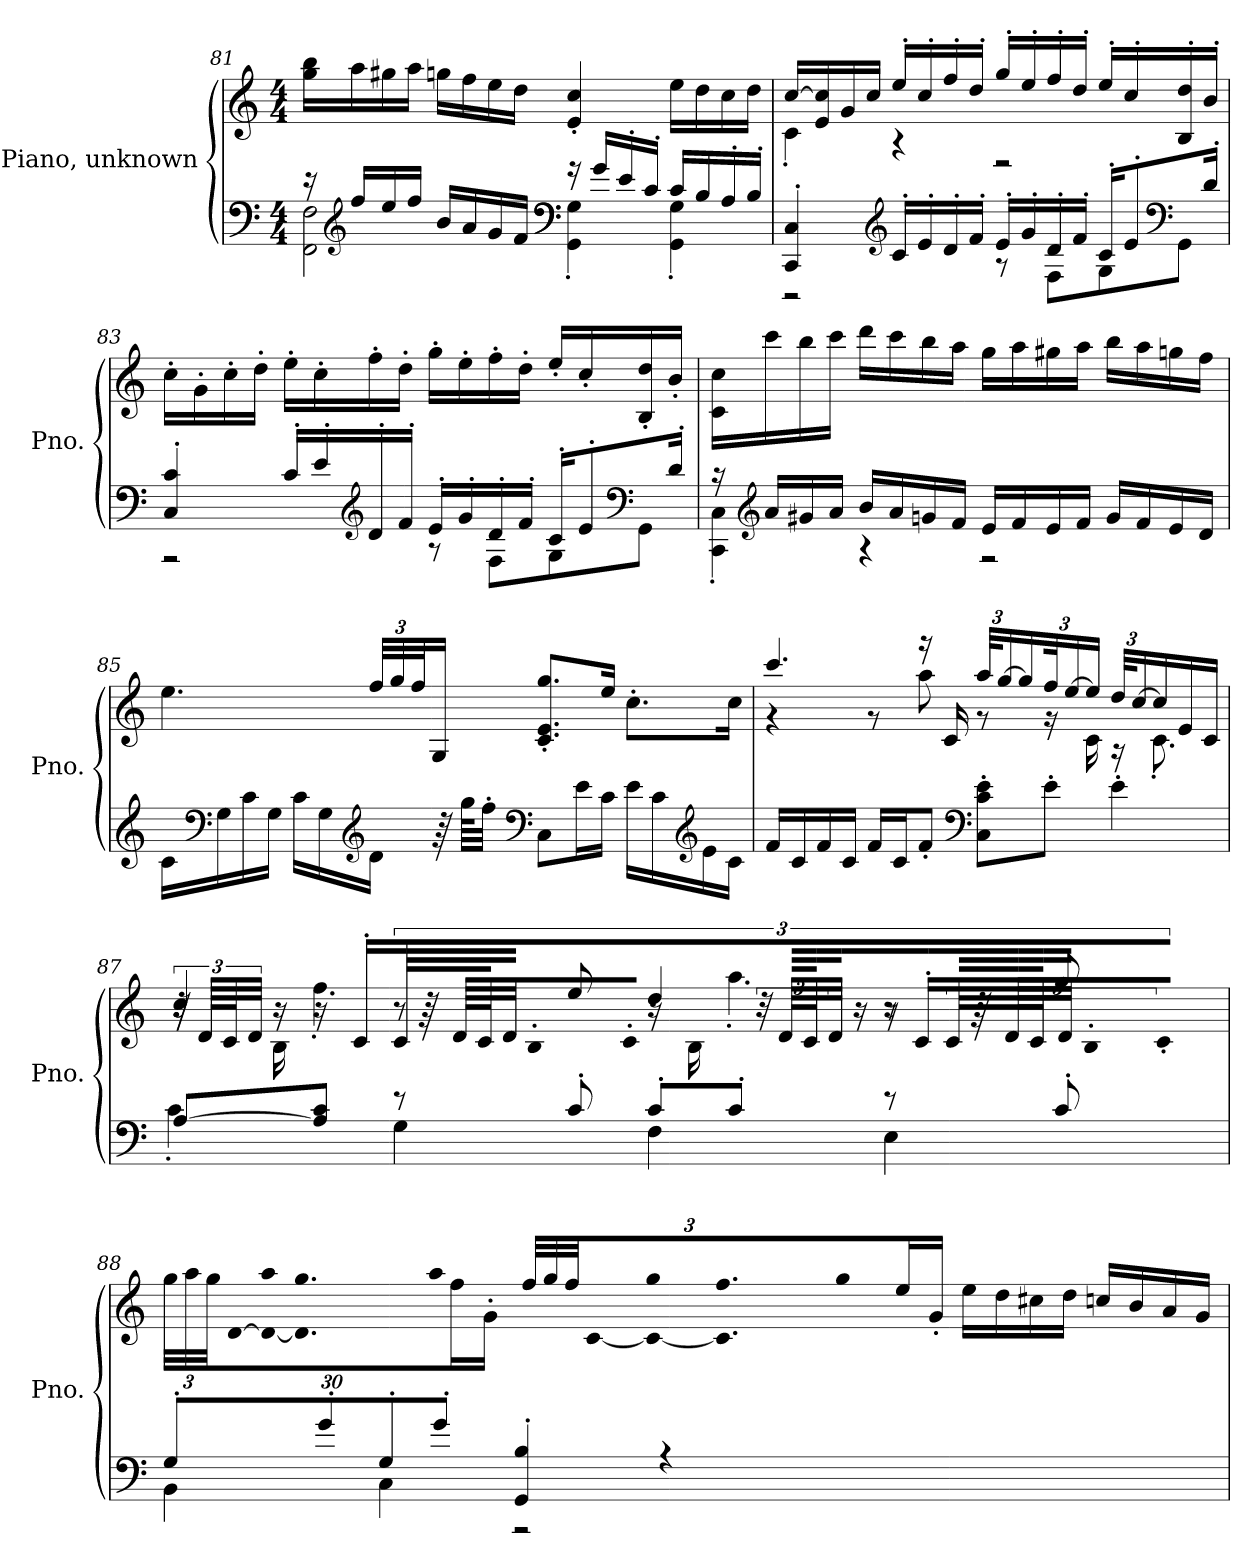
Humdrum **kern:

**kern	**kern
*part1	*part1
*staff2	*staff1
*I"Piano, unknown	*
*I'Pno.	*
!!LO:LB:g=z
*clefF4	*clefG2
*k[]	*k[]
*M4/4	*M4/4
=81	=81
*^	*
16r	2FF\ 2F\	16gg\ 16bb\LL
*clefG2	*	*
16ff/LL	.	16aa\
16ee/	.	16gg#X\
16ff/JJ	.	16aa\JJ
16b/LL	.	16ggn\LL
16a/	.	16ff\
16g/	.	16ee\
16f/JJ	.	16dd\JJ
*clefF4	*	*
16r	4GG\' 4G\'	4e/' 4cc/'
16g/LL	.	.
16e'/	.	.
16c'/JJ	.	.
16c/LL	4GG\' 4G\'	16ee\LL
16B/	.	16dd\
16A'/	.	16cc\
16B'/JJ	.	16dd\JJ
=82	=82	=82
*	*	*^
4CC/' 4C/'	2r	[16cc/LL	4c'\
.	.	16e/ 16cc/]	.
.	.	16g/	.
.	.	16cc/JJ	.
*clefG2	*	*	*
16c'/LL	.	16ee'/LL	4r
16e'/	.	16cc'/	.
16d'/	.	16ff'/	.
16f'/JJ	.	16dd'/JJ	.
16e'/LL	8r	16gg'/LL	2r
16g'/	.	16ee'/	.
16d'/	8F\L	16ff'/	.
16f'/JJ	.	16dd'/JJ	.
16c'/KL	8G\	16ee'/LL	.
8e'/	.	16cc'/	.
*clefF4	*	*	*
.	8GG\J	16B/' 16dd/'	.
16d'/Jk	.	16b'/JJ	.
*	*	*v	*v
!!LO:LB:g=z
=83	=83	=83
4C/' 4c/'	2r	16cc'\LL
.	.	16g'\
.	.	16cc'\
.	.	16dd'\JJ
16c'/LL	.	16ee'\LL
16e'/	.	16cc'\
*clefG2	*	*
16d'/	.	16ff'\
16f'/JJ	.	16dd'\JJ
16e'/LL	8r	16gg'\LL
16g'/	.	16ee'\
16d'/	8F\L	16ff'\
16f'/JJ	.	16dd'\JJ
16c'/KL	8G\	16ee'/LL
8e'/	.	16cc'/
*clefF4	*	*
.	8GG\J	16B/' 16dd/'
16d'/Jk	.	16b'/JJ
=84	=84	=84
16r	4CC\' 4C\'	16c\ 16cc\LL
*clefG2	*	*
16a/LL	.	16ccc\
16g#X/	.	16bb\
16a/JJ	.	16ccc\JJ
16b/LL	4r	16ddd\LL
16a/	.	16ccc\
16gn/	.	16bb\
16f/JJ	.	16aa\JJ
16e/LL	2r	16gg\LL
16f/	.	16aa\
16e/	.	16gg#X\
16f/JJ	.	16aa\JJ
16g/LL	.	16bb\LL
16f/	.	16aa\
16e/	.	16ggn\
16d/JJ	.	16ff\JJ
*v	*v	*
!!LO:LB:g=z
=85	=85
16c\LL	4.ee\
*clefF4	*
16G\	.
16c\	.
16G\JJ	.
16c\LL	.
16G\	.
*clefG2	*
*	*Xbrackettup
16d\JJ	48ff/LLL
.	48gg/
.	48ff/J
64r	16G/JJ
64gg\KLLL	.
32ff'\JJJ	.
*clefF4	*
8C\L	8.c/' 8.e/' 8.gg/'L
16e\L	.
16c\JJ	16ee/Jk
16e\LL	8.cc'\L
16c\	.
*clefG2	*
16e\	.
16c\JJ	16cc\Jk
!!LO:PB:g=z
=86	=86
*	*^
16f/LL	4.ccc/	4r
16c/	.	.
16f/	.	.
16c/JJ	.	.
16f/LL	.	8r
16c/J	.	.
8f'/J	16r	8aa\
.	16c/	.
*clefF4	*	*
8C\' 8c\' 8e\'L	48aa/KLL	8r
.	[24gg/	.
.	16gg/]	.
8e'\J	48ff/K	16r
.	[24ee/	.
.	16ee/JJ]	16c\
4e'\	48dd/KLL	16r
.	[24cc/	.
.	16cc/]	8.c'\
.	16e/	.
.	16c/JJ	.
!!LO:LB:g=z
=87	=87	=87
*^	*	*^
*	*	*	*	*brackettup
[8A/L	4c'\	4cc/	16r	48r
.	.	.	.	96d/LLLL
.	.	.	.	96c/J
.	.	.	.	48d/JJJ
.	.	.	16B\	16r
8A/] 8c/J	.	.	4.ff'\	16r
.	.	.	.	16c'/LL
8r	4G\	8r	.	96c/JJkk
.	.	.	.	96r
.	.	.	.	96d/LLLL
*	*	*	*	*Xbrackettup
.	.	.	.	96c/J
.	.	.	.	48d/JJ
.	.	.	.	8B'/
8c'/	.	8ee/	.	.
.	.	.	.	16c'/Jk
*	*	*	*	*brackettup
8c'/L	4F\	4dd/	16r	48r
.	.	.	.	96d/LLLL
.	.	.	.	96c/J
.	.	.	.	48d/JJJ
.	.	.	16B\	16r
8c'/J	.	.	4.aa'\	16r
.	.	.	.	16c'/LL
8r	4E\	8r	.	96c/JJkk
.	.	.	.	96r
.	.	.	.	96d/LLLL
*	*	*	*	*Xbrackettup
.	.	.	.	96c/J
.	.	.	.	48d/JJ
.	.	.	.	8B'/
8c'/	.	8gg/	.	.
.	.	.	.	16c'/Jk
*	*	*v	*v	*v
!!LO:LB:g=z
=88	=88	=88
8G'/L	4BB\	48gg\LLL
.	.	48aa\
.	.	48gg\
!	!	!LO:N:vis=256
.	.	[1920%17d\KL
!	!	!LO:N:vis=64
.	.	960%17d\_ 960%17aa\
!	!	!LO:N:vis=64.
.	.	640%17d\] 640%17gg\
.	.	1920ryy
!	!	!LO:N:vis=256
.	.	1920%17aa\JJK
8g'/	.	16ff\
.	.	16g'\JJ
8G'/	4C\	48ff/LLL
.	.	48gg/
.	.	48ff/
!	!	!LO:N:vis=256
.	.	[1920%17c/KL
!	!	!LO:N:vis=64
.	.	960%17c/_ 960%17gg/
!	!	!LO:N:vis=64.
.	.	640%17c/] 640%17ff/
.	.	1920ryy
!	!	!LO:N:vis=256
.	.	1920%17gg/JJK
8g'/J	.	16ee/
.	.	16g'/JJ
4GG/' 4B/'	2r	16ee\LL
.	.	16dd\
.	.	16cc#X\
.	.	16dd\JJ
4r	.	16ccn/LL
.	.	16b/
.	.	16a/
.	.	16g/JJ
*v	*v	*
=	=
*-	*-
